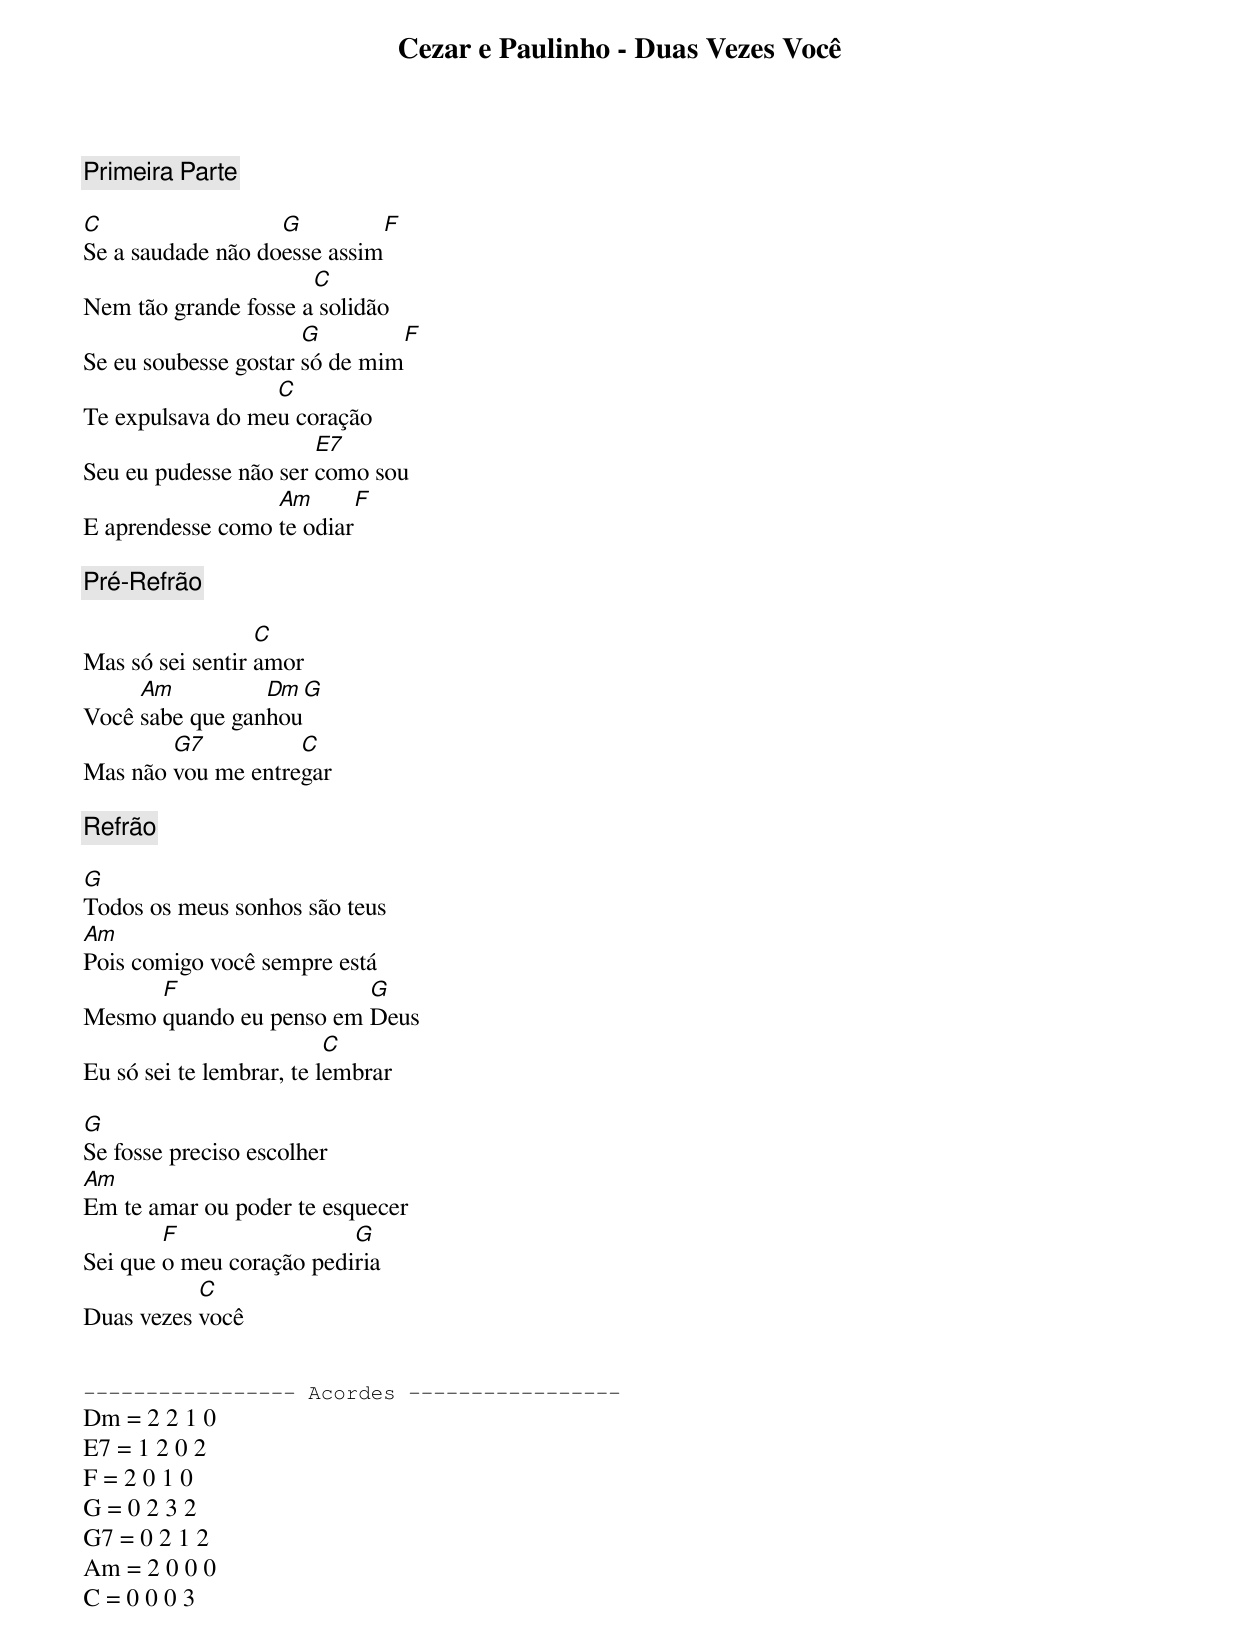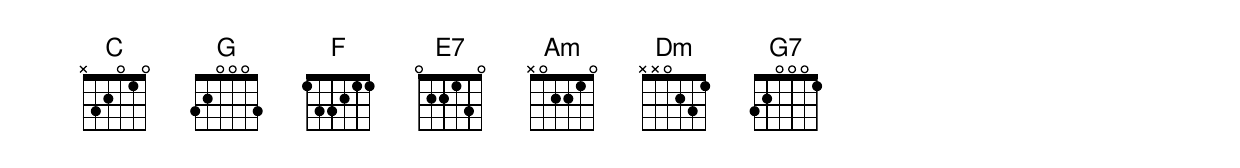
Cezar e Paulinho - Duas Vezes Você

[Primeira Parte]

C                  G             F
Se a saudade não doesse assim
                      C
Nem tão grande fosse a solidão
                      G        F
Se eu soubesse gostar só de mim
                  C
Te expulsava do meu coração
                       E7
Seu eu pudesse não ser como sou
                  Am         F
E aprendesse como te odiar

[Pré-Refrão]

                  C
Mas só sei sentir amor
     Am          Dm          G
Você sabe que ganhou
        G7          C
Mas não vou me entregar

[Refrão]

G
Todos os meus sonhos são teus
Am
Pois comigo você sempre está
      F                  G
Mesmo quando eu penso em Deus
                          C
Eu só sei te lembrar, te lembrar

G
Se fosse preciso escolher
Am
Em te amar ou poder te esquecer
        F                 G
Sei que o meu coração pediria
           C
Duas vezes você


----------------- Acordes -----------------
Dm = 2 2 1 0
E7 = 1 2 0 2
F = 2 0 1 0
G = 0 2 3 2
G7 = 0 2 1 2
Am = 2 0 0 0
C = 0 0 0 3
